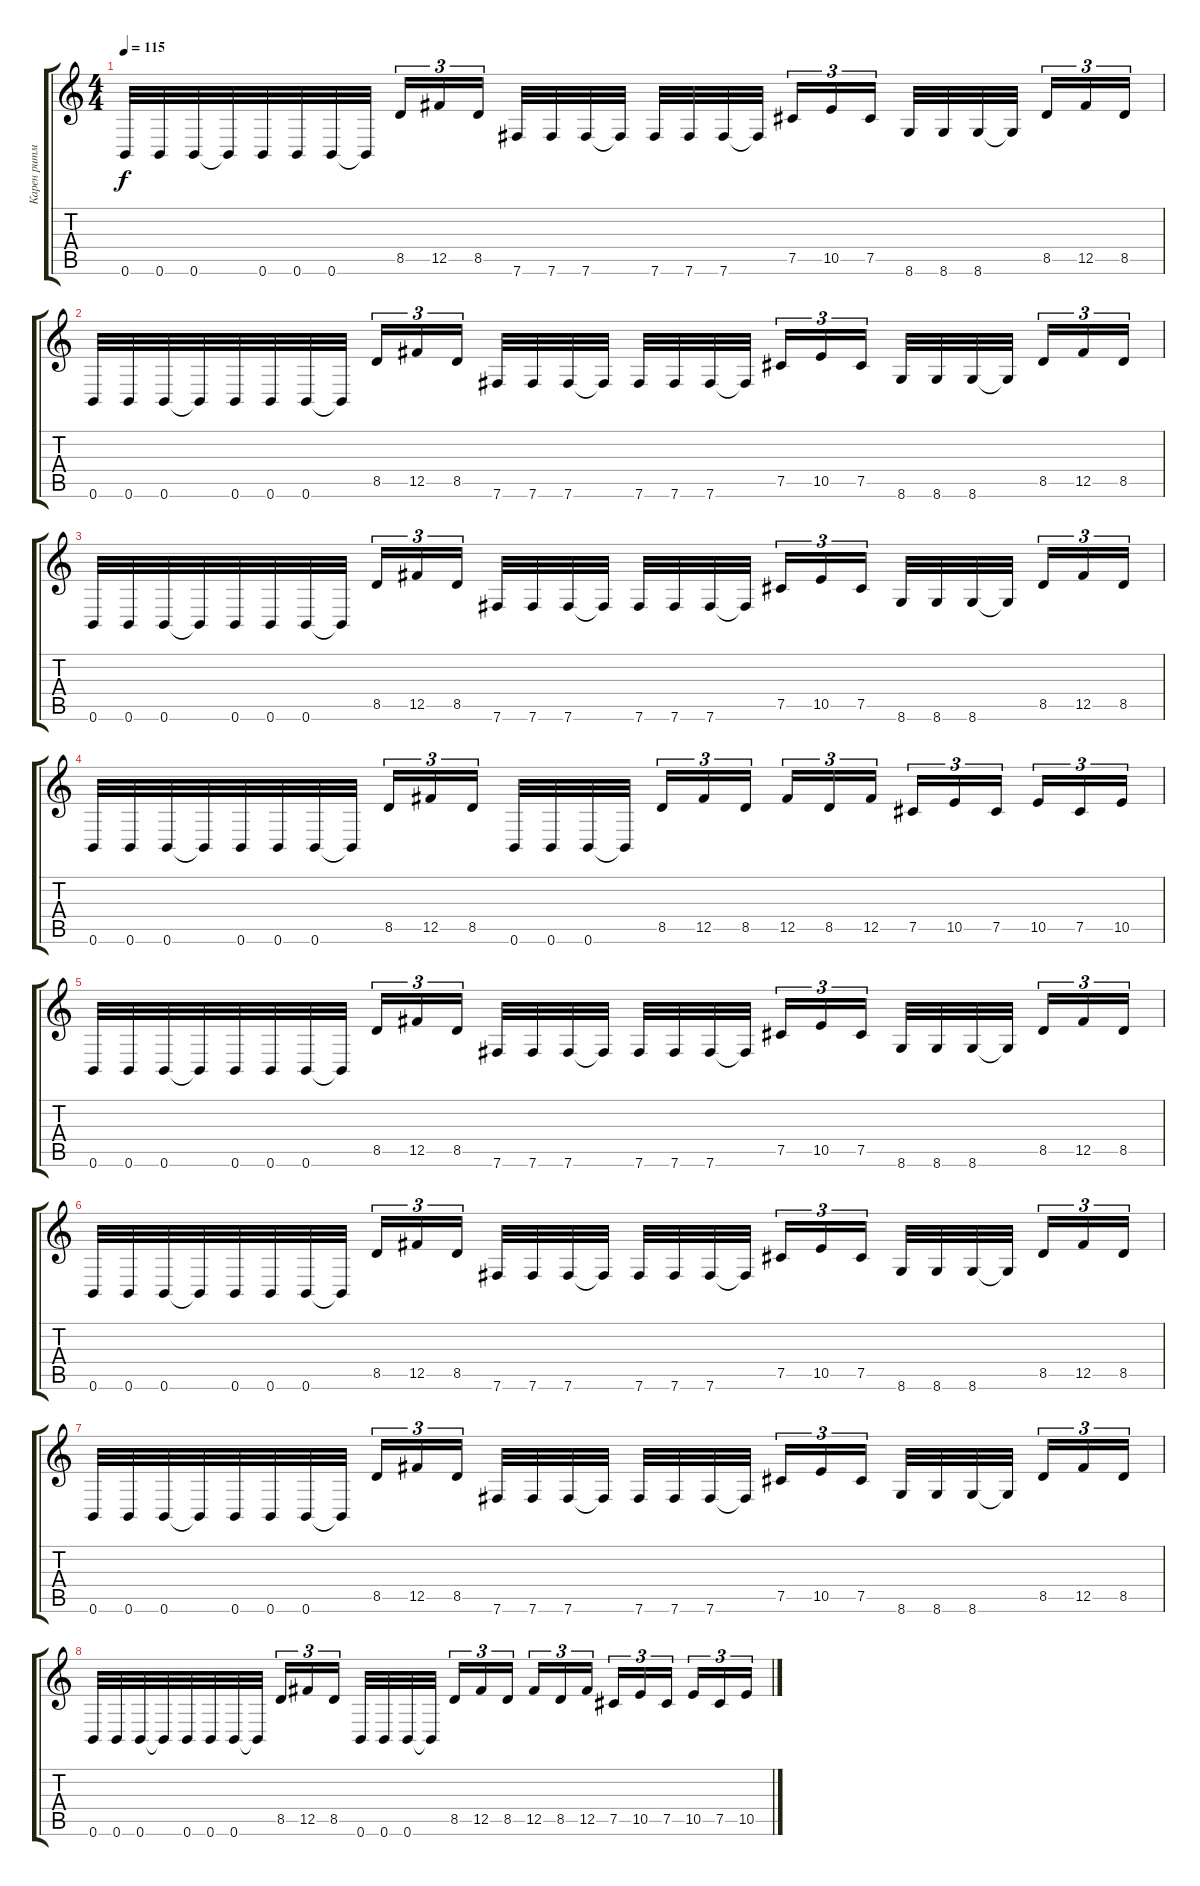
\track ("Карен ритм" "Карен ритм") {instrument overdrivenguitar}
\staff {score tabs}
\tuning (Db4 Ab3 E3 B2 Gb2 B1) {hide}
\ts (4 4)
\tempo 115
\clef g2
\ks c
0.6.32{dy f} 0.6.32 0.6.32 0.6{t}.32 0.6.32 0.6.32 0.6.32 0.6{t}.32 8.5.16{tu (3 2)} 12.5.16{tu (3 2)} 8.5.16{tu (3 2) beam splitsecondary} 7.6.32 7.6.32 7.6.32 7.6{t}.32 7.6.32 7.6.32 7.6.32 7.6{t}.32{beam splitsecondary} 7.5.16{tu (3 2)} 10.5.16{tu (3 2)} 7.5.16{tu (3 2)} 8.6.32 8.6.32 8.6.32 8.6{t}.32{beam splitsecondary} 8.5.16{tu (3 2)} 12.5.16{tu (3 2)} 8.5.16{tu (3 2)} |
0.6.32 0.6.32 0.6.32 0.6{t}.32 0.6.32 0.6.32 0.6.32 0.6{t}.32 8.5.16{tu (3 2)} 12.5.16{tu (3 2)} 8.5.16{tu (3 2) beam splitsecondary} 7.6.32 7.6.32 7.6.32 7.6{t}.32 7.6.32 7.6.32 7.6.32 7.6{t}.32{beam splitsecondary} 7.5.16{tu (3 2)} 10.5.16{tu (3 2)} 7.5.16{tu (3 2)} 8.6.32 8.6.32 8.6.32 8.6{t}.32{beam splitsecondary} 8.5.16{tu (3 2)} 12.5.16{tu (3 2)} 8.5.16{tu (3 2)} |
0.6.32 0.6.32 0.6.32 0.6{t}.32 0.6.32 0.6.32 0.6.32 0.6{t}.32 8.5.16{tu (3 2)} 12.5.16{tu (3 2)} 8.5.16{tu (3 2) beam splitsecondary} 7.6.32 7.6.32 7.6.32 7.6{t}.32 7.6.32 7.6.32 7.6.32 7.6{t}.32{beam splitsecondary} 7.5.16{tu (3 2)} 10.5.16{tu (3 2)} 7.5.16{tu (3 2)} 8.6.32 8.6.32 8.6.32 8.6{t}.32{beam splitsecondary} 8.5.16{tu (3 2)} 12.5.16{tu (3 2)} 8.5.16{tu (3 2)} |
0.6.32 0.6.32 0.6.32 0.6{t}.32 0.6.32 0.6.32 0.6.32 0.6{t}.32 8.5.16{tu (3 2)} 12.5.16{tu (3 2)} 8.5.16{tu (3 2) beam splitsecondary} 0.6.32 0.6.32 0.6.32 0.6{t}.32 8.5.16{tu (3 2)} 12.5.16{tu (3 2)} 8.5.16{tu (3 2) beam splitsecondary} 12.5.16{tu (3 2)} 8.5.16{tu (3 2)} 12.5.16{tu (3 2)} 7.5.16{tu (3 2)} 10.5.16{tu (3 2)} 7.5.16{tu (3 2) beam splitsecondary} 10.5.16{tu (3 2)} 7.5.16{tu (3 2)} 10.5.16{tu (3 2)} |
0.6.32 0.6.32 0.6.32 0.6{t}.32 0.6.32 0.6.32 0.6.32 0.6{t}.32 8.5.16{tu (3 2)} 12.5.16{tu (3 2)} 8.5.16{tu (3 2) beam splitsecondary} 7.6.32 7.6.32 7.6.32 7.6{t}.32 7.6.32 7.6.32 7.6.32 7.6{t}.32{beam splitsecondary} 7.5.16{tu (3 2)} 10.5.16{tu (3 2)} 7.5.16{tu (3 2)} 8.6.32 8.6.32 8.6.32 8.6{t}.32{beam splitsecondary} 8.5.16{tu (3 2)} 12.5.16{tu (3 2)} 8.5.16{tu (3 2)} |
0.6.32 0.6.32 0.6.32 0.6{t}.32 0.6.32 0.6.32 0.6.32 0.6{t}.32 8.5.16{tu (3 2)} 12.5.16{tu (3 2)} 8.5.16{tu (3 2) beam splitsecondary} 7.6.32 7.6.32 7.6.32 7.6{t}.32 7.6.32 7.6.32 7.6.32 7.6{t}.32{beam splitsecondary} 7.5.16{tu (3 2)} 10.5.16{tu (3 2)} 7.5.16{tu (3 2)} 8.6.32 8.6.32 8.6.32 8.6{t}.32{beam splitsecondary} 8.5.16{tu (3 2)} 12.5.16{tu (3 2)} 8.5.16{tu (3 2)} |
0.6.32 0.6.32 0.6.32 0.6{t}.32 0.6.32 0.6.32 0.6.32 0.6{t}.32 8.5.16{tu (3 2)} 12.5.16{tu (3 2)} 8.5.16{tu (3 2) beam splitsecondary} 7.6.32 7.6.32 7.6.32 7.6{t}.32 7.6.32 7.6.32 7.6.32 7.6{t}.32{beam splitsecondary} 7.5.16{tu (3 2)} 10.5.16{tu (3 2)} 7.5.16{tu (3 2)} 8.6.32 8.6.32 8.6.32 8.6{t}.32{beam splitsecondary} 8.5.16{tu (3 2)} 12.5.16{tu (3 2)} 8.5.16{tu (3 2)} |
0.6.32 0.6.32 0.6.32 0.6{t}.32 0.6.32 0.6.32 0.6.32 0.6{t}.32 8.5.16{tu (3 2)} 12.5.16{tu (3 2)} 8.5.16{tu (3 2) beam splitsecondary} 0.6.32 0.6.32 0.6.32 0.6{t}.32 8.5.16{tu (3 2)} 12.5.16{tu (3 2)} 8.5.16{tu (3 2) beam splitsecondary} 12.5.16{tu (3 2)} 8.5.16{tu (3 2)} 12.5.16{tu (3 2)} 7.5.16{tu (3 2)} 10.5.16{tu (3 2)} 7.5.16{tu (3 2) beam splitsecondary} 10.5.16{tu (3 2)} 7.5.16{tu (3 2)} 10.5.16{tu (3 2)}
